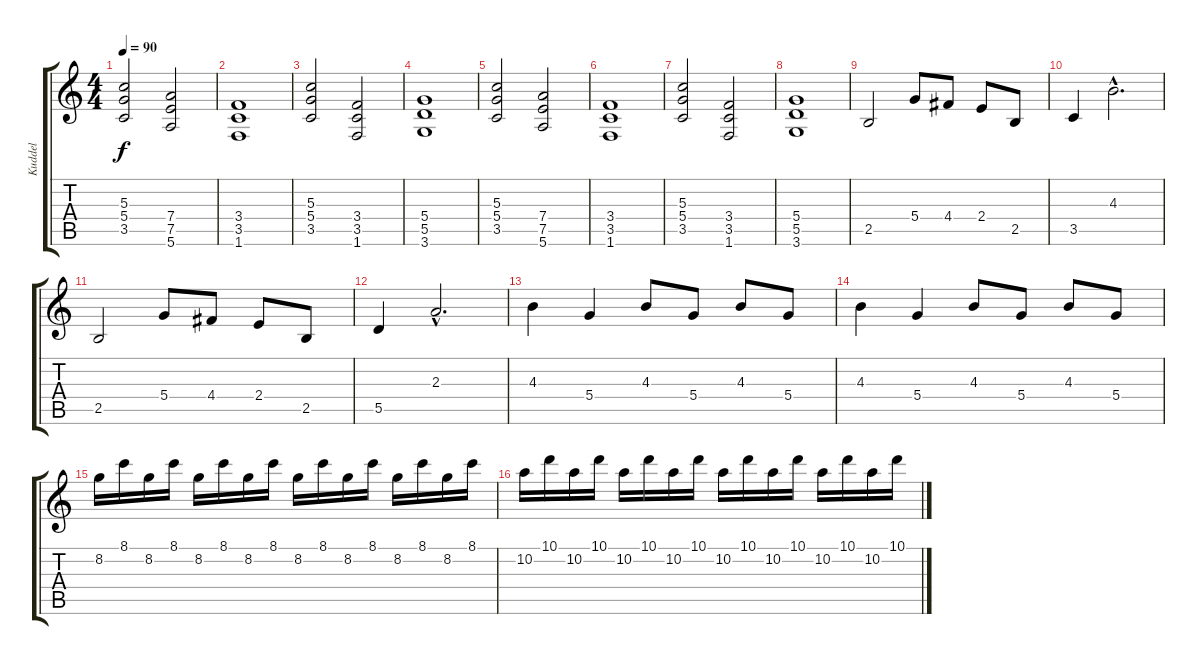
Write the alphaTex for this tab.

\track ("Kuddel" "Kuddel") {instrument distortionguitar}
\staff {score tabs}
\tuning (E4 B3 G3 D3 A2 E2) {hide}
\ts (4 4)
\tempo 90
\clef g2
\ks c
(5.3 5.4 3.5).2{dy f} (7.4 7.5 5.6).2 |
(3.4 3.5 1.6).1 |
(5.3 5.4 3.5).2 (3.4 3.5 1.6).2 |
(5.4 5.5 3.6).1 |
(5.3 5.4 3.5).2 (7.4 7.5 5.6).2 |
(3.4 3.5 1.6).1 |
(5.3 5.4 3.5).2 (3.4 3.5 1.6).2 |
(5.4 5.5 3.6).1 |
2.5.2 5.4.8 4.4.8 2.4.8 2.5.8 |
3.5.4 4.3{hac}.2{d} |
2.5.2 5.4.8 4.4.8 2.4.8 2.5.8 |
5.5.4 2.3{hac}.2{d} |
4.3.4 5.4.4 4.3.8 5.4.8 4.3.8 5.4.8 |
4.3.4 5.4.4 4.3.8 5.4.8 4.3.8 5.4.8 |
8.2.16 8.1.16 8.2.16 8.1.16 8.2.16 8.1.16 8.2.16 8.1.16 8.2.16 8.1.16 8.2.16 8.1.16 8.2.16 8.1.16 8.2.16 8.1.16 |
10.2.16 10.1.16 10.2.16 10.1.16 10.2.16 10.1.16 10.2.16 10.1.16 10.2.16 10.1.16 10.2.16 10.1.16 10.2.16 10.1.16 10.2.16 10.1.16
